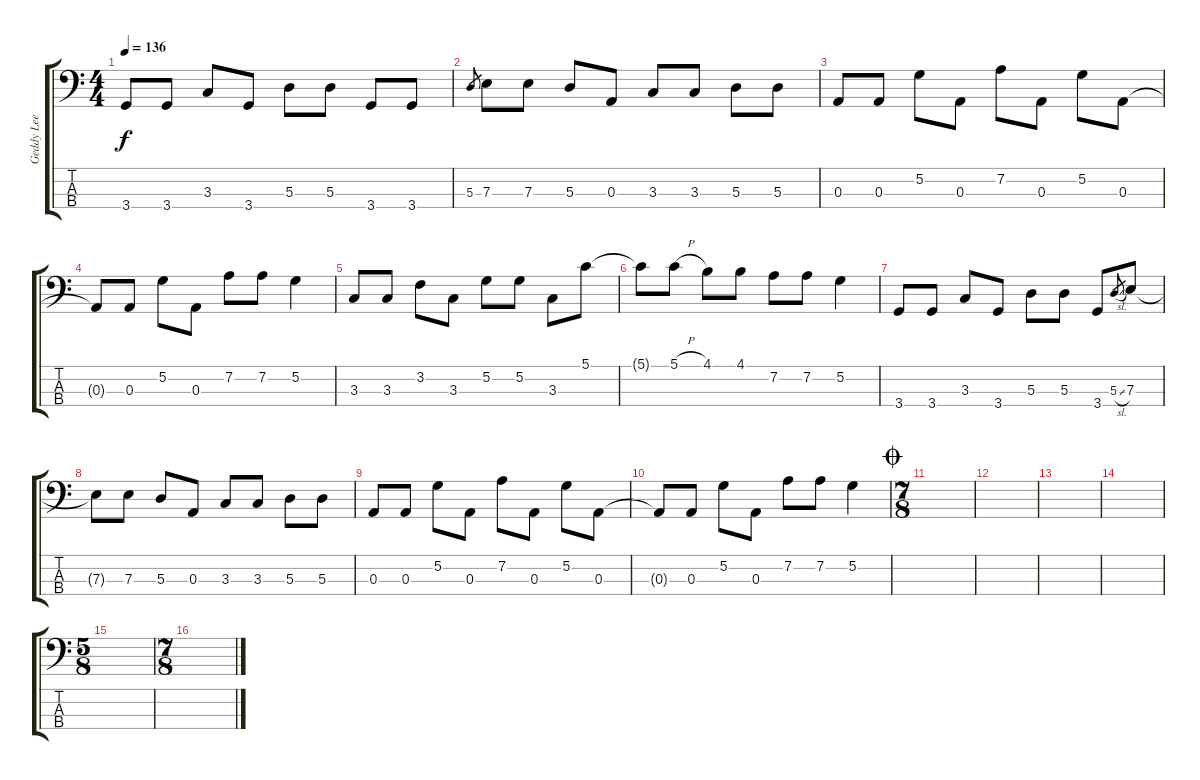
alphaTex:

\track ("Geddy Lee" "Geddy Lee") {instrument electricbassfinger}
\staff {score tabs}
\tuning (G2 D2 A1 E1) {hide}
\ts (4 4)
\tempo 136
\clef f4
\ks c
3.4.8{dy f} 3.4.8 3.3.8 3.4.8 5.3.8 5.3.8 3.4.8 3.4.8 |
5.3.8{gr} 7.3.8 7.3.8 5.3.8 0.3.8 3.3.8 3.3.8 5.3.8 5.3.8 |
0.3.8 0.3.8 5.2.8 0.3.8 7.2.8 0.3.8 5.2.8 0.3.8 |
0.3{t}.8 0.3.8 5.2.8 0.3.8 7.2.8 7.2.8 5.2.4 |
3.3.8 3.3.8 3.2.8 3.3.8 5.2.8 5.2.8 3.3.8 5.1.8 |
5.1{t}.8 5.1{h}.8 4.1.8 4.1.8 7.2.8 7.2.8 5.2.4 |
3.4.8 3.4.8 3.3.8 3.4.8 5.3.8 5.3.8 3.4.8 5.3{sl}.8{gr} 7.3.8 |
7.3{t}.8 7.3.8 5.3.8 0.3.8 3.3.8 3.3.8 5.3.8 5.3.8 |
0.3.8 0.3.8 5.2.8 0.3.8 7.2.8 0.3.8 5.2.8 0.3.8 |
0.3{t}.8 0.3.8 5.2.8 0.3.8 7.2.8 7.2.8 5.2.4 |
\ts (7 8)
\jump coda
|
|
|
|
\ts (5 8)
|
\ts (7 8)
